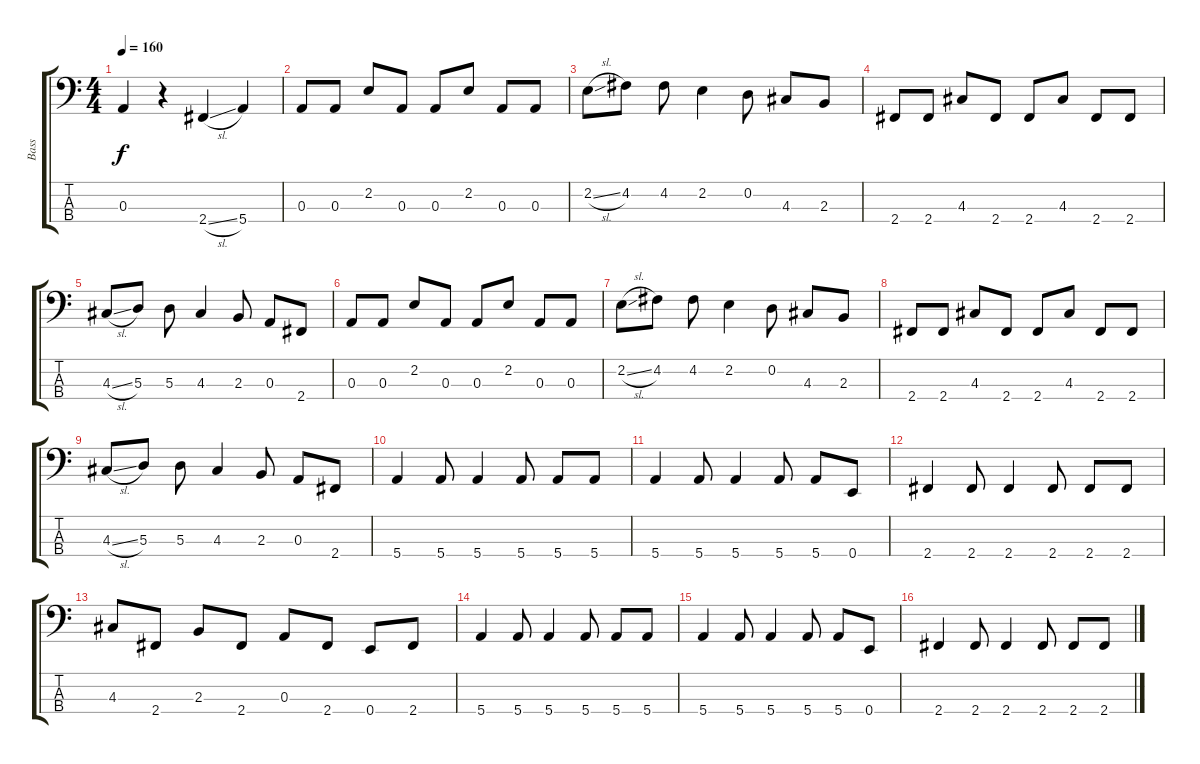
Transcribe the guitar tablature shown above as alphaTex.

\track ("Bass" "Bass") {instrument electricbasspick}
\staff {score tabs}
\tuning (G2 D2 A1 E1) {hide}
\ts (4 4)
\tempo 160
\clef f4
\ks c
0.3.4{dy f} r.4 2.4{sl}.4 5.4.4 |
0.3.8 0.3.8 2.2.8 0.3.8 0.3.8 2.2.8 0.3.8 0.3.8 |
2.2{sl}.8 4.2.8 4.2.8 2.2.4 0.2.8 4.3.8 2.3.8 |
2.4.8 2.4.8 4.3.8 2.4.8 2.4.8 4.3.8 2.4.8 2.4.8 |
4.3{sl}.8 5.3.8 5.3.8 4.3.4 2.3.8 0.3.8 2.4.8 |
0.3.8 0.3.8 2.2.8 0.3.8 0.3.8 2.2.8 0.3.8 0.3.8 |
2.2{sl}.8 4.2.8 4.2.8 2.2.4 0.2.8 4.3.8 2.3.8 |
2.4.8 2.4.8 4.3.8 2.4.8 2.4.8 4.3.8 2.4.8 2.4.8 |
4.3{sl}.8 5.3.8 5.3.8 4.3.4 2.3.8 0.3.8 2.4.8 |
5.4.4 5.4.8 5.4.4 5.4.8 5.4.8 5.4.8 |
5.4.4 5.4.8 5.4.4 5.4.8 5.4.8 0.4.8 |
2.4.4 2.4.8 2.4.4 2.4.8 2.4.8 2.4.8 |
4.3.8 2.4.8 2.3.8 2.4.8 0.3.8 2.4.8 0.4.8 2.4.8 |
5.4.4 5.4.8 5.4.4 5.4.8 5.4.8 5.4.8 |
5.4.4 5.4.8 5.4.4 5.4.8 5.4.8 0.4.8 |
2.4.4 2.4.8 2.4.4 2.4.8 2.4.8 2.4.8
